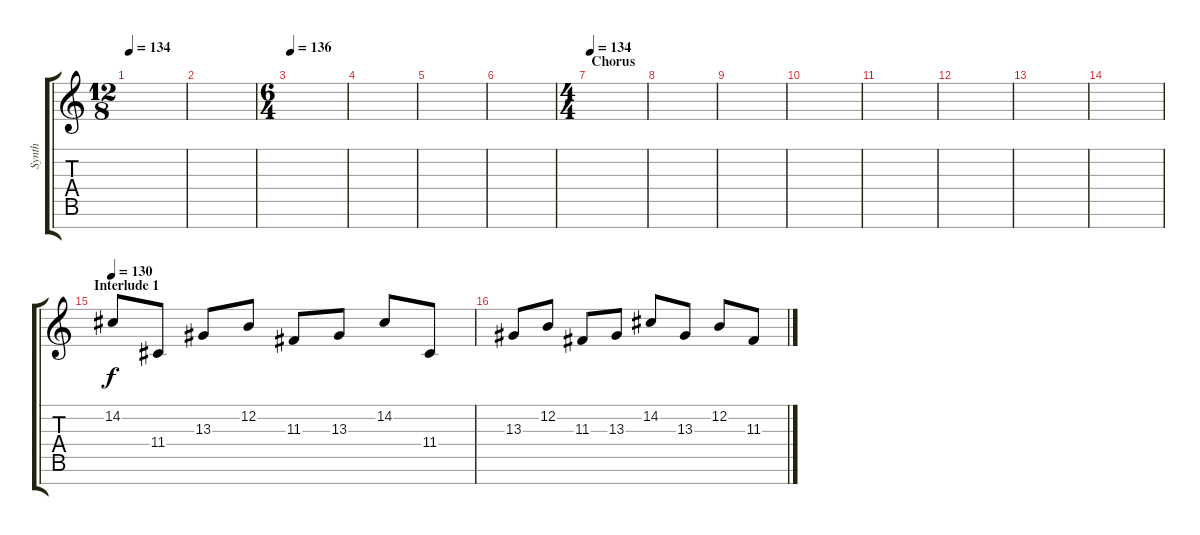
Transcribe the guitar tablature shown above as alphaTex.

\track ("Synth" "Synth") {instrument reedorgan}
\staff {score tabs}
\tuning (E4 B3 G3 D3 A2 E2 B1) {hide}
\ts (12 8)
\tempo 134
\clef g2
\ks c
|
|
\ts (6 4)
\tempo 136
|
|
|
|
\ts (4 4)
\section ("" "Chorus")
\tempo 134
|
|
|
|
|
|
|
|
\section ("" "Interlude 1")
\tempo 130
14.2.8 11.4.8 13.3.8 12.2.8 11.3.8 13.3.8 14.2.8 11.4.8 |
13.3.8 12.2.8 11.3.8 13.3.8 14.2.8 13.3.8 12.2.8 11.3.8
